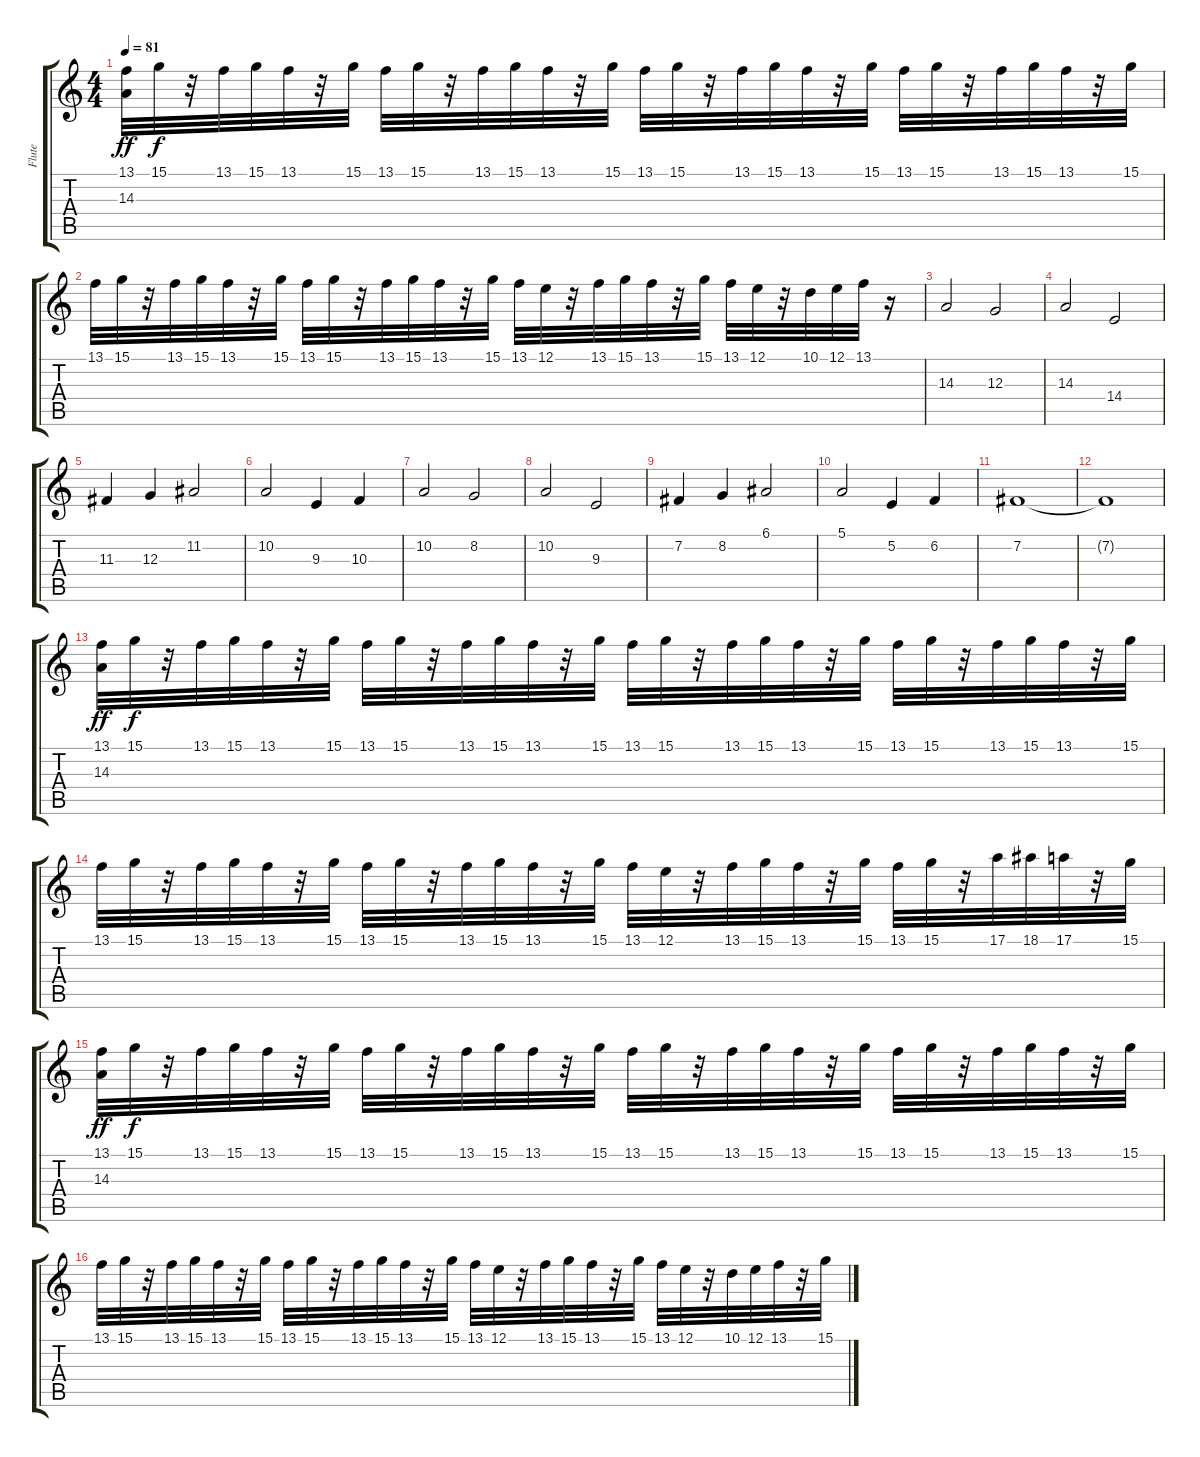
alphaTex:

\track ("Flute" "Flute") {instrument flute}
\staff {score tabs}
\tuning (E4 B3 G3 D3 A2 E2) {hide}
\ts (4 4)
\tempo 81
\clef g2
\ks c
(13.1 14.3).32{dy ff} 15.1.32{dy f} r.32 13.1.32 15.1.32 13.1.32 r.32 15.1.32 13.1.32 15.1.32 r.32 13.1.32 15.1.32 13.1.32 r.32 15.1.32 13.1.32 15.1.32 r.32 13.1.32 15.1.32 13.1.32 r.32 15.1.32 13.1.32 15.1.32 r.32 13.1.32 15.1.32 13.1.32 r.32 15.1.32 |
13.1.32 15.1.32 r.32 13.1.32 15.1.32 13.1.32 r.32 15.1.32 13.1.32 15.1.32 r.32 13.1.32 15.1.32 13.1.32 r.32 15.1.32 13.1.32 12.1.32 r.32 13.1.32 15.1.32 13.1.32 r.32 15.1.32 13.1.32 12.1.32 r.32 10.1.32 12.1.32 13.1.32 r.16 |
14.3.2 12.3.2 |
14.3.2 14.4.2 |
11.3.4 12.3.4 11.2.2 |
10.2.2 9.3.4 10.3.4 |
10.2.2 8.2.2 |
10.2.2 9.3.2 |
7.2.4 8.2.4 6.1.2 |
5.1.2 5.2.4 6.2.4 |
7.2.1 |
7.2{t}.1 |
(13.1 14.3).32{dy ff} 15.1.32{dy f} r.32 13.1.32 15.1.32 13.1.32 r.32 15.1.32 13.1.32 15.1.32 r.32 13.1.32 15.1.32 13.1.32 r.32 15.1.32 13.1.32 15.1.32 r.32 13.1.32 15.1.32 13.1.32 r.32 15.1.32 13.1.32 15.1.32 r.32 13.1.32 15.1.32 13.1.32 r.32 15.1.32 |
13.1.32 15.1.32 r.32 13.1.32 15.1.32 13.1.32 r.32 15.1.32 13.1.32 15.1.32 r.32 13.1.32 15.1.32 13.1.32 r.32 15.1.32 13.1.32 12.1.32 r.32 13.1.32 15.1.32 13.1.32 r.32 15.1.32 13.1.32 15.1.32 r.32 17.1.32 18.1.32 17.1.32 r.32 15.1.32 |
(13.1 14.3).32{dy ff} 15.1.32{dy f} r.32 13.1.32 15.1.32 13.1.32 r.32 15.1.32 13.1.32 15.1.32 r.32 13.1.32 15.1.32 13.1.32 r.32 15.1.32 13.1.32 15.1.32 r.32 13.1.32 15.1.32 13.1.32 r.32 15.1.32 13.1.32 15.1.32 r.32 13.1.32 15.1.32 13.1.32 r.32 15.1.32 |
13.1.32 15.1.32 r.32 13.1.32 15.1.32 13.1.32 r.32 15.1.32 13.1.32 15.1.32 r.32 13.1.32 15.1.32 13.1.32 r.32 15.1.32 13.1.32 12.1.32 r.32 13.1.32 15.1.32 13.1.32 r.32 15.1.32 13.1.32 12.1.32 r.32 10.1.32 12.1.32 13.1.32 r.32 15.1.32
